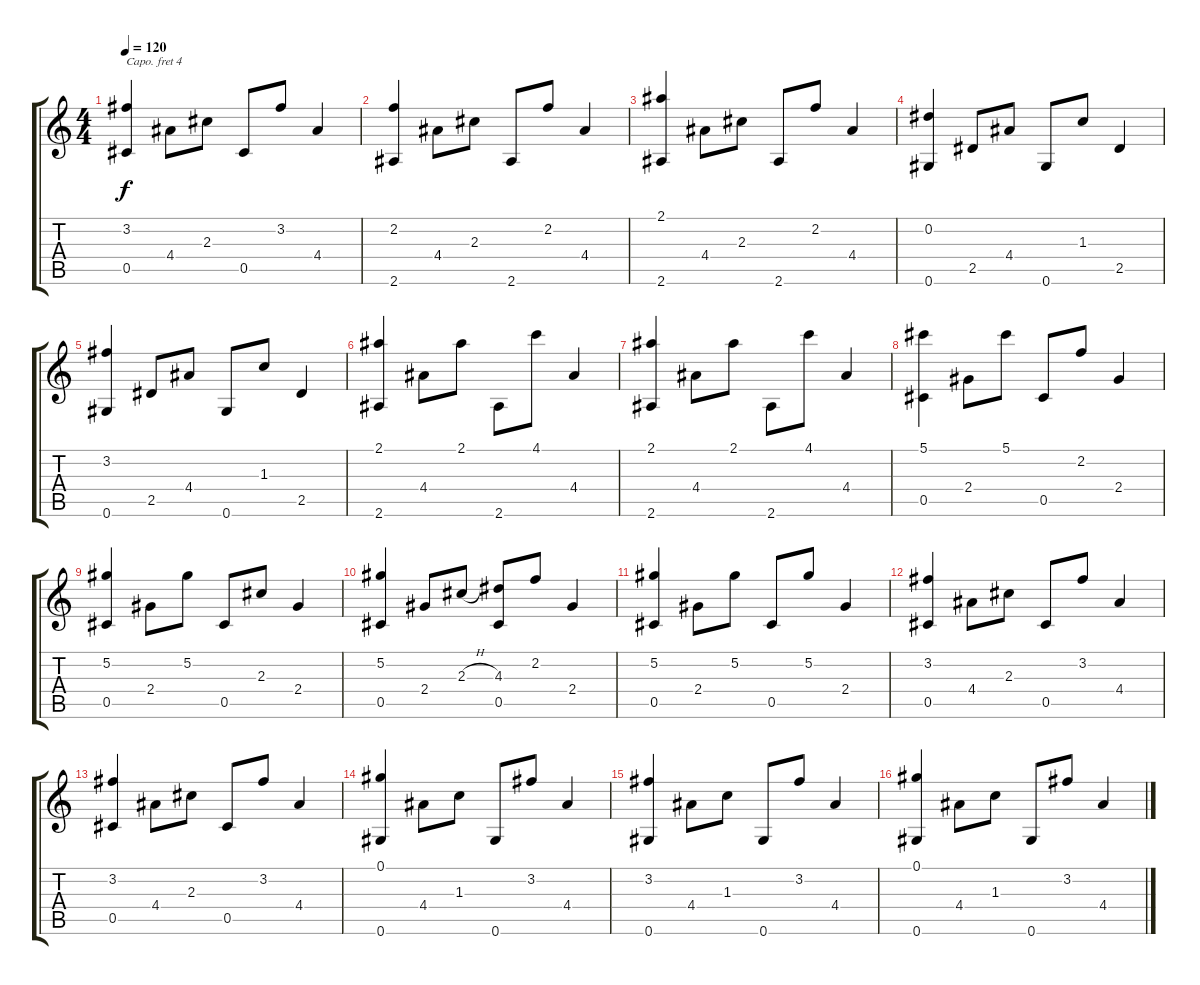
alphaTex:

\track "" {instrument acousticguitarnylon}
\staff {score tabs}
\capo 4
\tuning (E4 B3 G3 D3 A2 E2) {hide}
\ts (4 4)
\tempo 120
\clef g2
\ks c
(3.2 0.5).4{dy f} 4.4.8 2.3.8 0.5.8 3.2.8 4.4.4 |
(2.2 2.6).4 4.4.8 2.3.8 2.6.8 2.2.8 4.4.4 |
(2.1 2.6).4 4.4.8 2.3.8 2.6.8 2.2.8 4.4.4 |
(0.2 0.6).4 2.5.8 4.4.8 0.6.8 1.3.8 2.5.4 |
(3.2 0.6).4 2.5.8 4.4.8 0.6.8 1.3.8 2.5.4 |
(2.1 2.6).4 4.4.8 2.1.8 2.6.8 4.1.8 4.4.4 |
(2.1 2.6).4 4.4.8 2.1.8 2.6.8 4.1.8 4.4.4 |
(5.1 0.5).4 2.4.8 5.1.8 0.5.8 2.2.8 2.4.4 |
(5.2 0.5).4 2.4.8 5.2.8 0.5.8 2.3.8 2.4.4 |
(5.2 0.5).4 2.4.8 2.3{h}.8 (4.3 0.5).8 2.2.8 2.4.4 |
(5.2 0.5).4 2.4.8 5.2.8 0.5.8 5.2.8 2.4.4 |
(3.2 0.5).4 4.4.8 2.3.8 0.5.8 3.2.8 4.4.4 |
(3.2 0.5).4 4.4.8 2.3.8 0.5.8 3.2.8 4.4.4 |
(0.1 0.6).4 4.4.8 1.3.8 0.6.8 3.2.8 4.4.4 |
(3.2 0.6).4 4.4.8 1.3.8 0.6.8 3.2.8 4.4.4 |
(0.1 0.6).4 4.4.8 1.3.8 0.6.8 3.2.8 4.4.4
